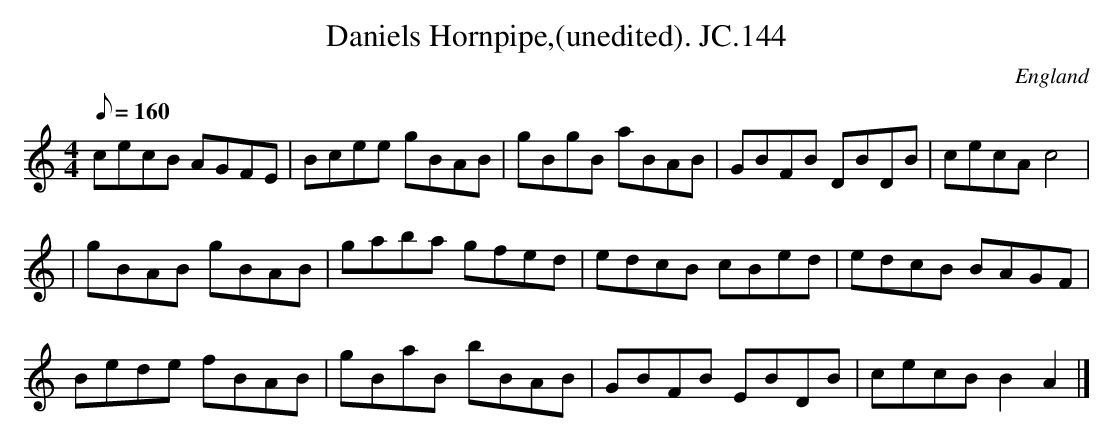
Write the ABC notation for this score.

X:1
T:Daniels Hornpipe,(unedited). JC.144
M:4/4
L:1/8
Q:160
O:England
K:C
cecB AGFE|Bcee gBAB|gBgB aBAB|GBFB DBDB|cecAc4|!
|gBAB gBAB|gaba gfed|edcB cBed|edcB BAGF|!
Bede fBAB|gBaB bBAB|GBFB EBDB|cecB B2A2|]
